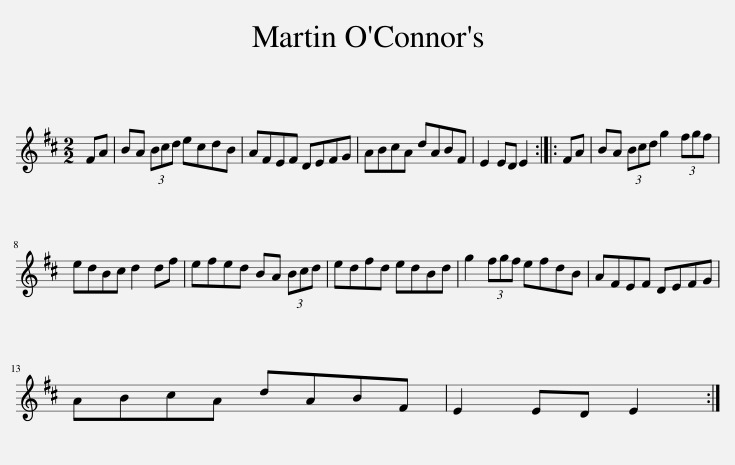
X:1
L:1/8
M:2/2
I:linebreak $
K:D
V:1 treble
V:1
 FA | BA (3Bcd ecdB | AFEF DEFG | ABcA dABF | E2 ED E2 :: %5
 FA | BA (3Bcd g2 (3fgf |$ edBc d2 df | efed BA (3Bcd | edfd edBd | %10
 g2 (3fgf efdB | AFEF DEFG |$ ABcA dABF | E2 ED E2 :| %14
